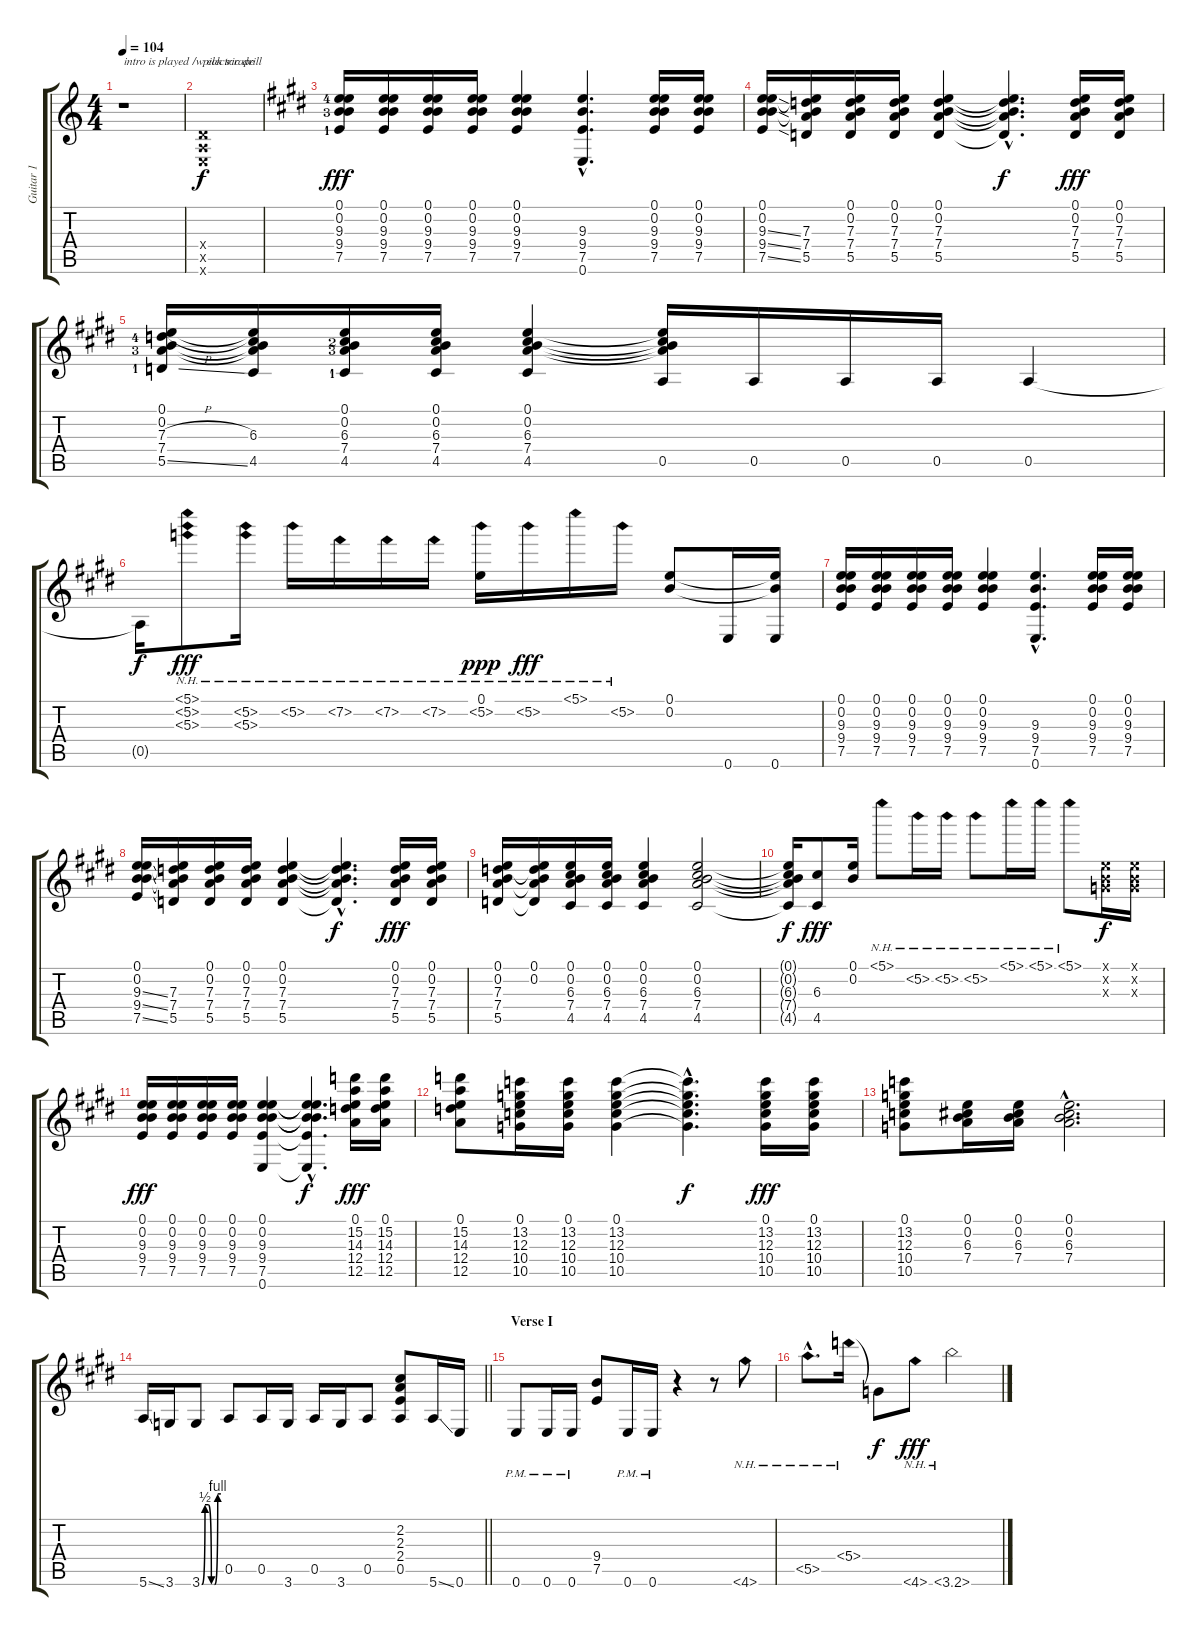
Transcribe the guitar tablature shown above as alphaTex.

\track ("Guitar 1" "Guitar 1") {instrument distortionguitar}
\staff {score tabs}
\tuning (E4 B3 G3 D3 A2 E2) {hide}
\ts (4 4)
\tempo 104
\clef g2
\ks c
r.1{txt "intro is played /w electric drill" dy f instrument distortionguitar} |
(0.4{x} 0.5{x} 0.6{x}).1{txt "pick scrape"} |
\ks e
(0.1 0.2 9.3{lf 5} 9.4{lf 4} 7.5{lf 2}).16{dy fff} (0.1 0.2 9.3 9.4 7.5).16 (0.1 0.2 9.3 9.4 7.5).16 (0.1 0.2 9.3 9.4 7.5).16 (0.1 0.2 9.3 9.4 7.5).4 (9.3{hac} 9.4{hac} 7.5{hac} 0.6{hac}).4{d} (0.1 0.2 9.3 9.4 7.5).16 (0.1 0.2 9.3 9.4 7.5).16 |
(0.1 0.2 9.3{ss} 9.4{ss} 7.5{ss}).16 (0.1{t} 0.2{t} 7.3 7.4 5.5).16 (0.1 0.2 7.3 7.4 5.5).16 (0.1 0.2 7.3 7.4 5.5).16 (0.1 0.2 7.3 7.4 5.5).4 (0.1{hac t} 0.2{hac t} 7.3{hac t} 7.4{hac t} 5.5{hac t}).4{d dy f} (0.1 0.2 7.3 7.4 5.5).16{dy fff} (0.1 0.2 7.3 7.4 5.5).16 |
(0.1 0.2 7.3{h lf 5} 7.4{lf 4} 5.5{ss lf 2}).16 (0.1{t} 0.2{t} 6.3 7.4{t} 4.5).16 (0.1 0.2 6.3{lf 3} 7.4{lf 4} 4.5{lf 2}).16 (0.1 0.2 6.3 7.4 4.5).16 (0.1 0.2 6.3 7.4 4.5).4 (0.1{t} 0.2{t} 6.3{t} 7.4{t} 0.5).16 0.5.16 0.5.16 0.5.16 0.5.4 |
0.5{t}.16{dy f} (5.1{nh} 5.2{nh} 5.3{nh}).8{dy fff volume 0} (5.2{nh} 5.3{nh}).16 5.2{nh}.16 7.2{nh}.16 7.2{nh}.16 7.2{nh}.16 (0.1 5.2{nh}).16{dy ppp volume 13} 5.2{nh}.16{dy fff volume 0} 5.1{nh}.16 5.2{nh}.16 (0.1 0.2).8{volume 13} 0.6.16 (0.1{t} 0.2{t} 0.6).16 |
(0.1 0.2 9.3 9.4 7.5).16 (0.1 0.2 9.3 9.4 7.5).16 (0.1 0.2 9.3 9.4 7.5).16 (0.1 0.2 9.3 9.4 7.5).16 (0.1 0.2 9.3 9.4 7.5).4 (9.3{hac} 9.4{hac} 7.5{hac} 0.6{hac}).4{d} (0.1 0.2 9.3 9.4 7.5).16 (0.1 0.2 9.3 9.4 7.5).16 |
(0.1 0.2 9.3{ss} 9.4{ss} 7.5{ss}).16 (0.1{t} 0.2{t} 7.3 7.4 5.5).16 (0.1 0.2 7.3 7.4 5.5).16 (0.1 0.2 7.3 7.4 5.5).16 (0.1 0.2 7.3 7.4 5.5).4 (0.1{hac t} 0.2{hac t} 7.3{hac t} 7.4{hac t} 5.5{hac t}).4{d dy f} (0.1 0.2 7.3 7.4 5.5).16{dy fff} (0.1 0.2 7.3 7.4 5.5).16 |
(0.1 0.2 7.3 7.4 5.5).16 (0.1 0.2 7.3{t} 7.4{t} 5.5{t}).16 (0.1 0.2 6.3 7.4 4.5).16 (0.1 0.2 6.3 7.4 4.5).16 (0.1 0.2 6.3 7.4 4.5).4 (0.1 0.2 6.3 7.4 4.5).2 |
(0.1{t} 0.2{t} 6.3{t} 7.4{t} 4.5{t}).16{dy f} (6.3 4.5).8{dy fff} (0.1 0.2).16 5.1{nh}.8{volume 0} 5.2{nh}.16 5.2{nh}.16 5.2{nh}.8 5.1{nh}.16 5.1{nh}.16 5.1{nh}.8 (0.1{x} 0.2{x} 0.3{x}).16{dy f volume 13} (0.1{x} 0.2{x} 0.3{x}).16 |
(0.1 0.2 9.3 9.4 7.5).16{dy fff} (0.1 0.2 9.3 9.4 7.5).16 (0.1 0.2 9.3 9.4 7.5).16 (0.1 0.2 9.3 9.4 7.5).16 (0.1 0.2 9.3 9.4 7.5 0.6).4 (0.1{hac t} 0.2{hac t} 9.3{hac t} 9.4{hac t} 7.5{hac t} 0.6{hac t}).4{d dy f} (0.1 15.2 14.3 12.4 12.5).16{dy fff} (0.1 15.2 14.3 12.4 12.5).16 |
(0.1 15.2 14.3 12.4 12.5).8 (0.1 13.2 12.3 10.4 10.5).16 (0.1 13.2 12.3 10.4 10.5).16 (0.1 13.2 12.3 10.4 10.5).4 (0.1{hac t} 13.2{hac t} 12.3{hac t} 10.4{hac t} 10.5{hac t}).4{d dy f} (0.1 13.2 12.3 10.4 10.5).16{dy fff} (0.1 13.2 12.3 10.4 10.5).16 |
(0.1 13.2 12.3 10.4 10.5).8 (0.1 0.2 6.3 7.4).16 (0.1 0.2 6.3 7.4).16 (0.1{hac} 0.2{hac} 6.3{hac} 7.4{hac}).2{d} |
\barLineRight lightlight
5.6{ss}.16 3.6.16 3.6{be (custom 0 0 10 2 20 2 30 0 40 0 50 4 60 4)}.8 0.5.8 0.5.16 3.6.16 0.5.16 3.6.16 0.5.8 (2.2 2.3 2.4 0.5).8 5.6{ss}.16 0.6.16 |
\section ("" "Verse I")
0.6{pm}.8 0.6{pm}.16 0.6{pm}.16 (9.4 7.5).8 0.6{pm}.16 0.6{pm}.16 r.4 r.8 4.6{nh}.8{volume 0} |
5.5{nh hac}.8{d} 5.4{nh}.16 5.4{t}.8{dy f} 4.6{nh}.8{dy fff} 3.6{nh}.2
